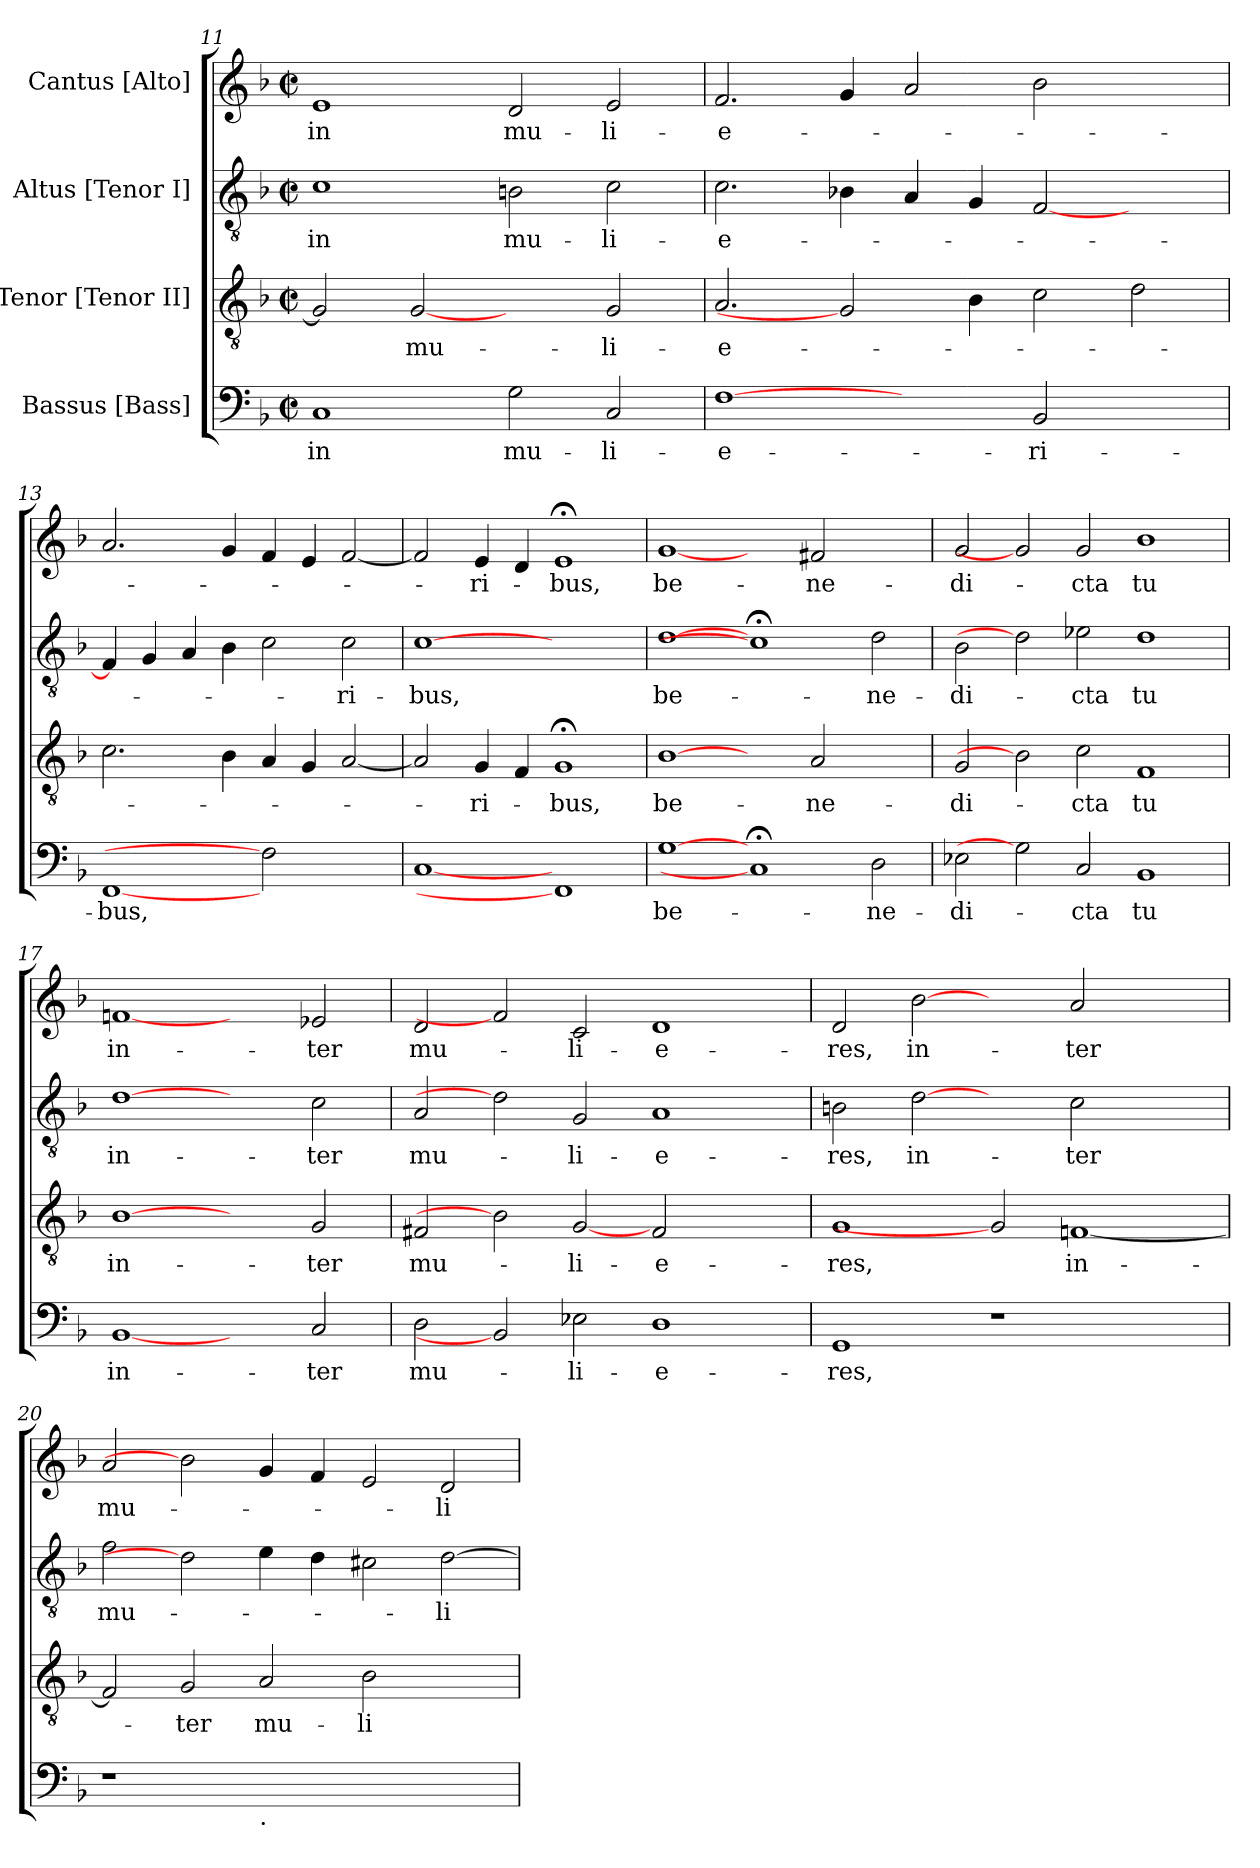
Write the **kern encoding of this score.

**kern	**text	**kern	**text	**kern	**text	**kern	**text
*part4	*part4	*part3	*part3	*part2	*part2	*part1	*part1
*staff4	*staff4	*staff3	*staff3	*staff2	*staff2	*staff1	*staff1
*I"Bassus [Bass]	*	*I"Tenor [Tenor II]	*	*I"Altus [Tenor I]	*	*I"Cantus [Alto]	*
!!LO:LB:g=z
*clefF4	*	*clefGv2	*	*clefGv2	*	*clefG2	*
*k[b-]	*	*k[b-]	*	*k[b-]	*	*k[b-]	*
*F:	*	*F:	*	*F:	*	*F:	*
*M2/2	*	*M2/2	*	*M2/2	*	*M2/2	*
*met(c|)	*	*met(c|)	*	*met(c|)	*	*met(c|)	*
=11	=11	=11	=11	=11	=11	=11	=11
!	!LO:LY:b:rj	!	!	!	!LO:LY:b:rj	!	!LO:LY:b:rj
1C	in	2G/]	.	1c	in	1e	in
!	!	!	!LO:LY:b:rj	!	!	!	!
.	.	[2G	mu-	.	.	.	.
!	!LO:LY:b:rj	!	!	!	!LO:LY:b:rj	!	!LO:LY:b:rj
2G\	mu-	2ryy	.	2Bn\	mu-	2d/	mu-
!	!LO:LY:b:rj	!	!LO:LY:b:rj	!	!LO:LY:b:rj	!	!LO:LY:b:rj
2C/	-li-	2G/	-li-	2c\	-li-	2e/	-li-
=12	=12	=12	=12	=12	=12	=12	=12
!	!LO:LY:b:rj	!	!LO:LY:b:rj	!	!LO:LY:b:rj	!	!LO:LY:b:rj
[1F	-e-	2.A/	-e-	2.c\	-e-	2.f/	-e-
.	.	2G]	.	4B-X\	.	4g/	.
2ryy	.	.	.	4A/	.	2a/	.
.	.	4B-\	.	4G/	.	.	.
!	!LO:LY:b:rj	!	!	!	!	!	!
2BB-/	-ri-	2c\	.	[<2F/	.	2b-\	.
2ryy	.	2d\	.	2ryy	.	2ryy	.
=13	=13	=13	=13	=13	=13	=13	=13
!	!LO:LY:b:rj	!	!	!	!	!	!
[1FF	-bus,	2.c\	.	4F/]	.	2.a/	.
.	.	.	.	4G/	.	.	.
.	.	.	.	4A/	.	.	.
.	.	4B-\	.	4B-\	.	4g/	.
2F]	.	4A/	.	2c\	.	4f/	.
.	.	4G/	.	.	.	4e/	.
!	!	!	!	!	!LO:LY:b:rj	!	!
2ryy	.	[<2A/	.	2c\	-ri-	[<2f/	.
=14	=14	=14	=14	=14	=14	=14	=14
!	!	!	!	!	!LO:LY:b:rj	!	!
[1C	.	2A/]	.	[1c	-bus,	2f/]	.
!	!	!	!LO:LY:b:rj	!	!	!	!LO:LY:b:rj
.	.	4G/	-ri-	.	.	4e/	-ri-
.	.	4F/	.	.	.	4d/	.
!	!	!	!LO:LY:b:rj	!	!	!	!LO:LY:b:rj
1FF]	.	1G;<	-bus,	1ryy	.	1e;	-bus,
!!LO:PB:g=z
=15	=15	=15	=15	=15	=15	=15	=15
!	!LO:LY:b:rj	!	!LO:LY:b:rj	!	!LO:LY:b:rj	!	!LO:LY:b:rj
[1G	be-	[1B-	be-	[1d	be-	[1g	be-
1C;<]	.	2ryy	.	1c;]	.	2ryy	.
!	!	!	!LO:LY:b:rj	!	!	!	!LO:LY:b:rj
.	.	2A/	-ne-	.	.	2f#X/	-ne-
!	!LO:LY:b:rj	!	!	!	!LO:LY:b:rj	!	!
2D\	-ne-	2ryy	.	2d\	-ne-	2ryy	.
=16	=16	=16	=16	=16	=16	=16	=16
!	!LO:LY:b:rj	!	!LO:LY:b:rj	!	!LO:LY:b:rj	!	!LO:LY:b:rj
2E-X\	-di-	2G/	-di-	2B-\	-di-	2g/	-di-
2G]	.	2B-]	.	2d]	.	2g]	.
!	!LO:LY:b:rj	!	!LO:LY:b:rj	!	!LO:LY:b:rj	!	!LO:LY:b:rj
2C/	-cta	2c\	-cta	2e-X\	-cta	2g/	-cta
!	!LO:LY:b:rj	!	!LO:LY:b:rj	!	!LO:LY:b:rj	!	!LO:LY:b:rj
1BB-	tu	1F	tu	1d	tu	1b-	tu
=17	=17	=17	=17	=17	=17	=17	=17
!	!LO:LY:b:rj	!	!LO:LY:b:rj	!	!LO:LY:b:rj	!	!LO:LY:b:rj
[1BB-	in-	[1B-	in-	[1d	in-	[1fni	in-
2ryy	.	2ryy	.	2ryy	.	2ryy	.
!	!LO:LY:b:rj	!	!LO:LY:b:rj	!	!LO:LY:b:rj	!	!LO:LY:b:rj
2C/	-ter	2G/	-ter	2c\	-ter	2e-X/	-ter
=18	=18	=18	=18	=18	=18	=18	=18
!	!LO:LY:b:rj	!	!LO:LY:b:rj	!	!LO:LY:b:rj	!	!LO:LY:b:rj
2D\	mu-	2F#X/	mu-	2A/	mu-	2d/	mu-
2BB-]	.	2B-]	.	2d]	.	2f]	.
!	!LO:LY:b:rj	!	!LO:LY:b:rj	!	!LO:LY:b:rj	!	!LO:LY:b:rj
2E-X\	-li-	[2G	-li-	2G/	-li-	2c/	-li-
!	!LO:LY:b:rj	!	!LO:LY:b:rj	!	!LO:LY:b:rj	!	!LO:LY:b:rj
1D	-e-	2F#/	-e-	1A	-e-	1d	-e-
.	.	2ryy	.	.	.	.	.
=19	=19	=19	=19	=19	=19	=19	=19
!	!LO:LY:b:rj	!	!LO:LY:b:rj	!	!LO:LY:b:rj	!	!LO:LY:b:rj
1GG	-res,	1G	-res,	2Bn\	-res,	2d/	-res,
!	!	!	!	!	!LO:LY:b:rj	!	!LO:LY:b:rj
.	.	.	.	[2d	in-	[2b-	in-
1r	.	2G]	.	2ryy	.	2ryy	.
!	!	!	!LO:LY:b:rj	!	!LO:LY:b:rj	!	!LO:LY:b:rj
.	.	[>1Fn	in-	2c\	-ter	2a/	-ter
2ryy	.	.	.	2ryy	.	2ryy	.
!!LO:PB:g=z
=20	=20	=20	=20	=20	=20	=20	=20
!	!	!	!	!	!LO:LY:b:rj	!	!LO:LY:b:rj
1r	.	2F/]	.	2f\	mu-	2a/	mu-
!	!	!	!LO:LY:b:rj	!	!	!	!
.	.	2G/	-ter	2d]	.	2b-]	.
!LO:TX:b:t=.	!	!	!	!	!	!	!
!	!	!	!LO:LY:b:rj	!	!	!	!
1.ryy	.	2A/	mu-	4e\	.	4g/	.
.	.	.	.	4d\	.	4f/	.
!	!	!	!LO:LY:b:rj	!	!	!	!
.	.	2B-\	-li-	2c#X\	.	2e/	.
!	!	!	!	!	!LO:LY:b:rj	!	!LO:LY:b:rj
.	.	2ryy	.	[>2d\	-li-	2d/	-li-
=	=	=	=	=	=	=	=
*-	*-	*-	*-	*-	*-	*-	*-
